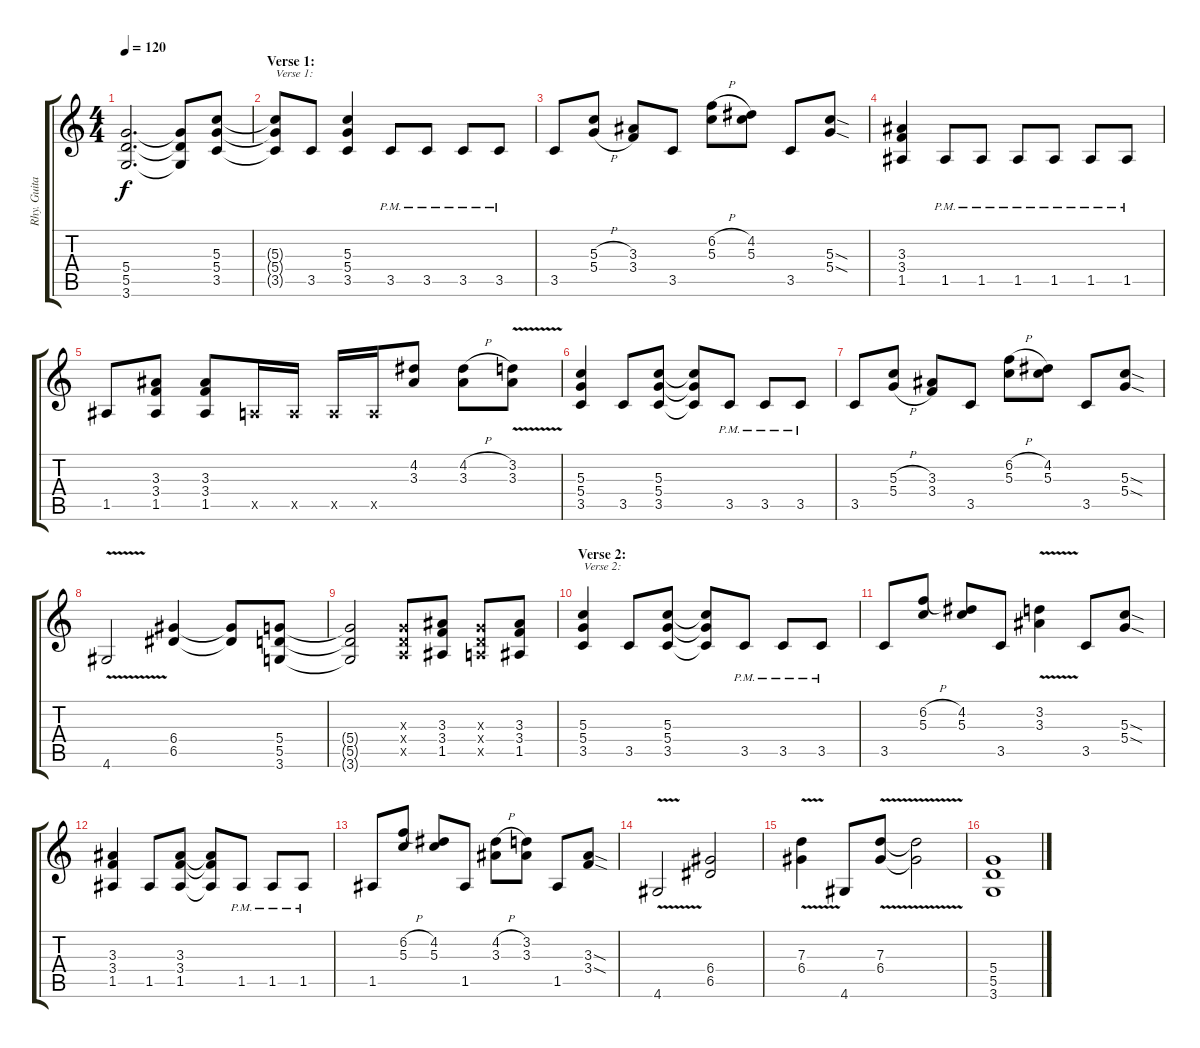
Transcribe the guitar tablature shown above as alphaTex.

\track ("Rhy. Guitar 1" "Rhy. Guita") {instrument distortionguitar}
\staff {score tabs}
\tuning (E4 B3 G3 D3 A2 E2) {hide}
\ts (4 4)
\tempo 120
\clef g2
\ks c
(5.4{t} 5.5{t} 3.6{t}).2{d dy f} (5.4{t} 5.5{t} 3.6{t}).8 (5.3 5.4 3.5).8 |
\section ("" "Verse 1:")
(5.3{t} 5.4{t} 3.5{t}).8{txt "Verse 1:"} 3.5.8 (5.3 5.4 3.5).4 3.5{pm}.8 3.5{pm}.8 3.5{pm}.8 3.5{pm}.8 |
3.5.8 (5.3{h} 5.4{h}).8 (3.3 3.4).8 3.5.8 (6.2{h} 5.3).8 (4.2 5.3).8 3.5.8 (5.3{sod} 5.4{sod}).8 |
(3.3 3.4 1.5).4 1.5{pm}.8 1.5{pm}.8 1.5{pm}.8 1.5{pm}.8 1.5{pm}.8 1.5{pm}.8 |
1.5.8 (3.3 3.4 1.5).8 (3.3 3.4 1.5).8 0.5{x}.16 0.5{x}.16 0.5{x}.16 0.5{x}.16 (4.2 3.3).8 (4.2{h} 3.3).8 (3.2{v} 3.3{v}).8 |
(5.3 5.4 3.5).4 3.5.8 (5.3 5.4 3.5).8 (5.3{t} 5.4{t} 3.5{t}).8 3.5{pm}.8 3.5{pm}.8 3.5{pm}.8 |
3.5.8 (5.3{h} 5.4{h}).8 (3.3 3.4).8 3.5.8 (6.2{h} 5.3).8 (4.2 5.3).8 3.5.8 (5.3{sod} 5.4{sod}).8 |
4.6{v}.2 (6.4 6.5).4 (6.4{t} 6.5{t}).8 (5.4 5.5 3.6).8 |
(5.4{t} 5.5{t} 3.6{t}).2 (0.3{x} 0.4{x} 0.5{x}).8 (3.3 3.4 1.5).8 (0.3{x} 0.4{x} 0.5{x}).8 (3.3 3.4 1.5).8 |
\section ("" "Verse 2:")
(5.3 5.4 3.5).4{txt "Verse 2:"} 3.5.8 (5.3 5.4 3.5).8 (5.3{t} 5.4{t} 3.5{t}).8 3.5{pm}.8 3.5{pm}.8 3.5{pm}.8 |
3.5.8 (6.2{h} 5.3).8 (4.2 5.3).8 3.5.8 (3.2{v} 3.3{v}).4 3.5.8 (5.3{sod} 5.4{sod}).8 |
(3.3 3.4 1.5).4 1.5.8 (3.3 3.4 1.5).8 (3.3{t} 3.4{t} 1.5{t}).8 1.5{pm}.8 1.5{pm}.8 1.5{pm}.8 |
1.5.8 (6.2{h} 5.3).8 (4.2 5.3).8 1.5.8 (4.2{h} 3.3).8 (3.2 3.3).8 1.5.8 (3.3{sod} 3.4{sod}).8 |
4.6{v}.2 (6.4 6.5).2 |
(7.3 6.4{v}).4 4.6.8 (7.3 6.4{v}).8 (7.3{t} 6.4{t}).2 |
(5.4 5.5 3.6).1
